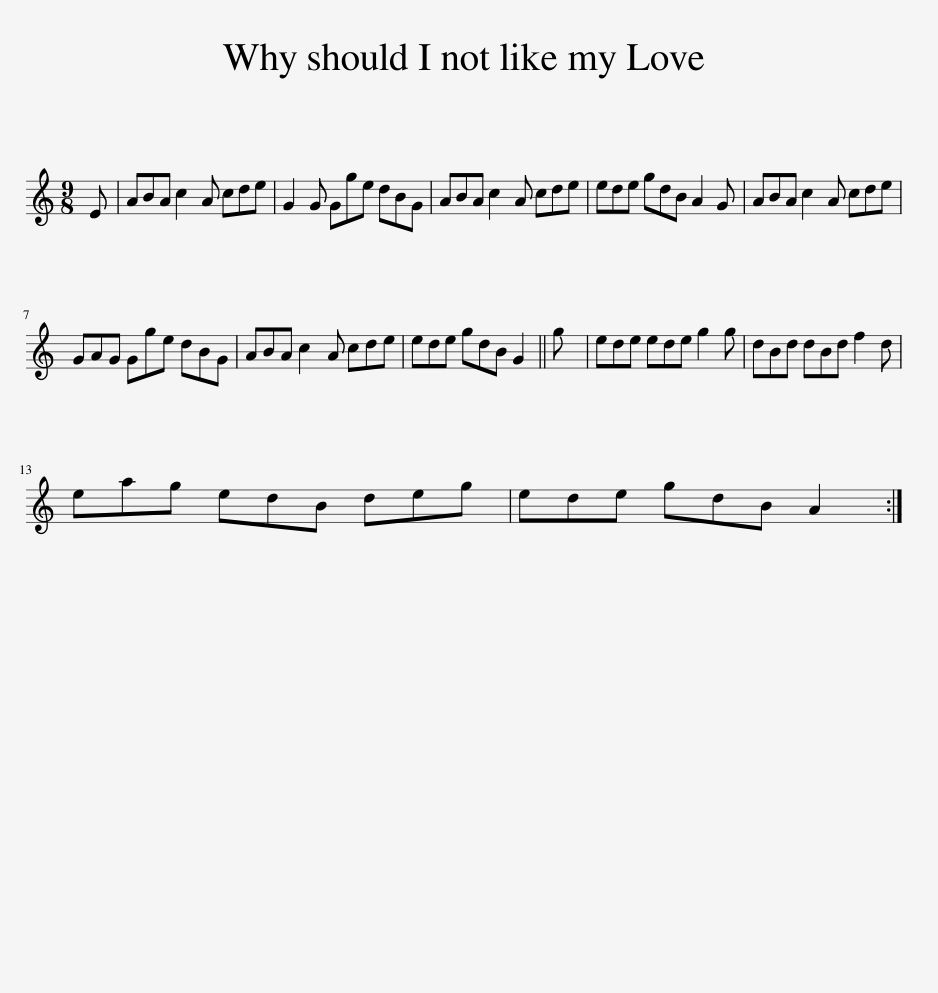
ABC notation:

X:1
L:1/8
M:9/8
I:linebreak $
K:C
V:1 treble
V:1
 E | ABA c2 A cde | G2 G Gge dBG | ABA c2 A cde | ede gdB A2 G | %5
 ABA c2 A cde |$ GAG Gge dBG | ABA c2 A cde | ede gdB G2 || g | %10
 ede ede g2 g | dBd dBd f2 d |$ eag edB deg | ede gdB A2 :| %14
